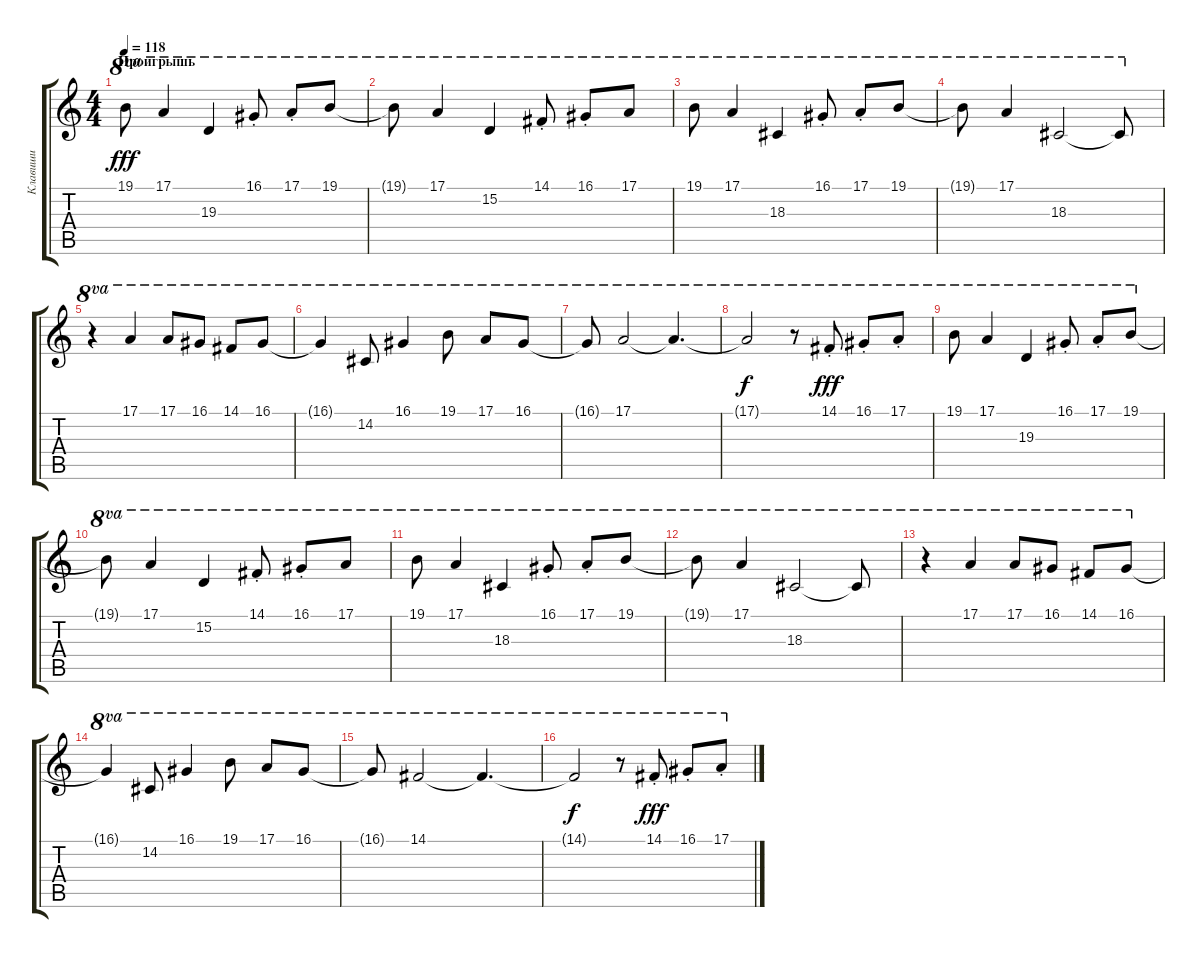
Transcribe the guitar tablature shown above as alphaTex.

\track ("Клавиши" "Клавиши") {instrument synthbrass1}
\staff {score tabs}
\tuning (E4 B3 G3 D3 A2 E2) {hide}
\ts (4 4)
\section ("" "Проигрышь")
\tempo 118
\clef g2
\ks c
19.1.8{ot 8va dy fff} 17.1.4{ot 8va} 19.3.4{ot 8va} 16.1{st}.8{ot 8va} 17.1{st}.8{ot 8va} 19.1.8{ot 8va} |
19.1{t}.8{ot 8va} 17.1.4{ot 8va} 15.2.4{ot 8va} 14.1{st}.8{ot 8va} 16.1{st}.8{ot 8va} 17.1.8{ot 8va} |
19.1.8{ot 8va} 17.1.4{ot 8va} 18.3.4{ot 8va} 16.1{st}.8{ot 8va} 17.1{st}.8{ot 8va} 19.1.8{ot 8va} |
19.1{t}.8{ot 8va} 17.1.4{ot 8va} 18.3.2{ot 8va} 18.3{t}.8{ot 8va} |
r.4{ot 8va} 17.1.4{ot 8va} 17.1.8{ot 8va} 16.1.8{ot 8va} 14.1.8{ot 8va} 16.1.8{ot 8va} |
16.1{t}.4{ot 8va} 14.2.8{ot 8va} 16.1.4{ot 8va} 19.1.8{ot 8va} 17.1.8{ot 8va} 16.1.8{ot 8va} |
16.1{t}.8{ot 8va} 17.1.2{ot 8va} 17.1{t}.4{d ot 8va} |
17.1{t}.2{ot 8va dy f} r.8{ot 8va} 14.1{st}.8{ot 8va dy fff} 16.1{st}.8{ot 8va} 17.1{st}.8{ot 8va} |
19.1.8{ot 8va} 17.1.4{ot 8va} 19.3.4{ot 8va} 16.1{st}.8{ot 8va} 17.1{st}.8{ot 8va} 19.1.8{ot 8va} |
19.1{t}.8{ot 8va} 17.1.4{ot 8va} 15.2.4{ot 8va} 14.1{st}.8{ot 8va} 16.1{st}.8{ot 8va} 17.1.8{ot 8va} |
19.1.8{ot 8va} 17.1.4{ot 8va} 18.3.4{ot 8va} 16.1{st}.8{ot 8va} 17.1{st}.8{ot 8va} 19.1.8{ot 8va} |
19.1{t}.8{ot 8va} 17.1.4{ot 8va} 18.3.2{ot 8va} 18.3{t}.8{ot 8va} |
r.4{ot 8va} 17.1.4{ot 8va} 17.1.8{ot 8va} 16.1.8{ot 8va} 14.1.8{ot 8va} 16.1.8{ot 8va} |
16.1{t}.4{ot 8va} 14.2.8{ot 8va} 16.1.4{ot 8va} 19.1.8{ot 8va} 17.1.8{ot 8va} 16.1.8{ot 8va} |
16.1{t}.8{ot 8va} 14.1.2{ot 8va} 14.1{t}.4{d ot 8va} |
14.1{t}.2{ot 8va dy f} r.8{ot 8va} 14.1{st}.8{ot 8va dy fff} 16.1{st}.8{ot 8va} 17.1{st}.8{ot 8va}
